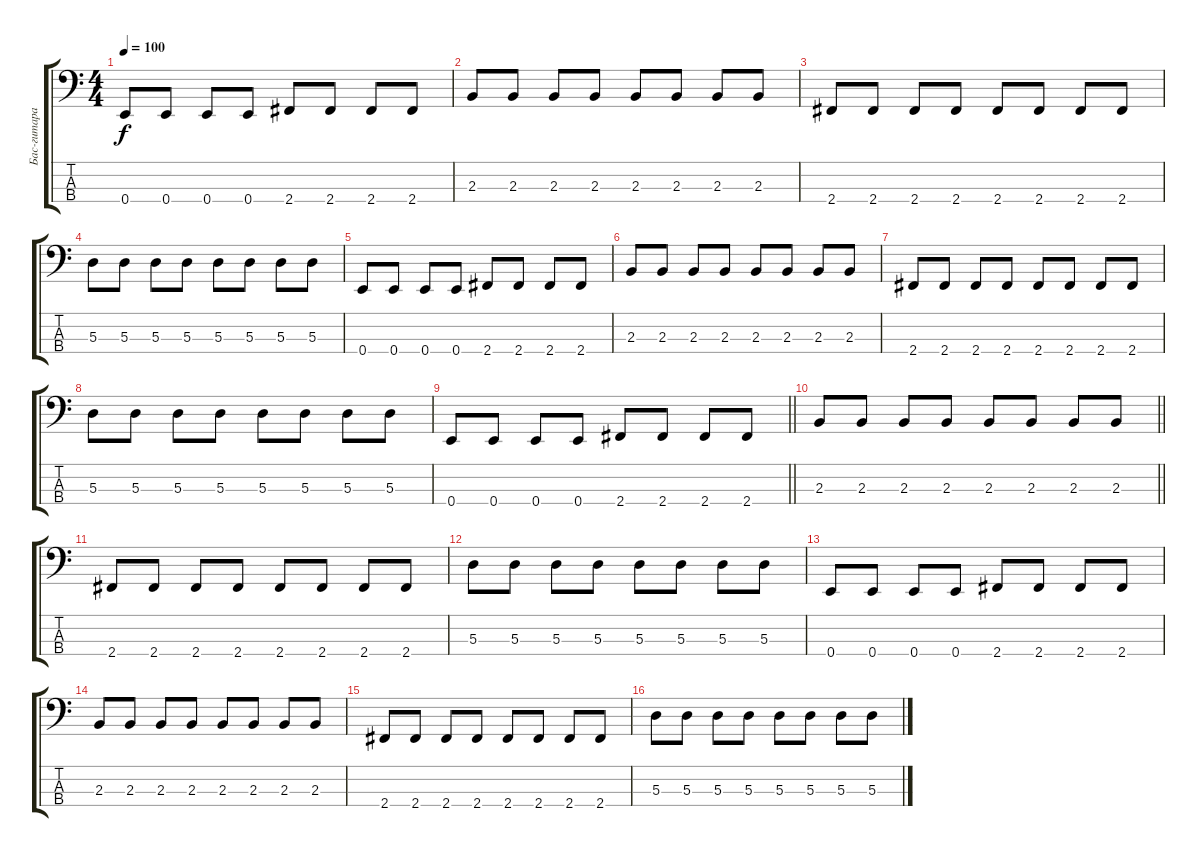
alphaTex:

\track ("Бас-гитара" "Бас-гитара") {instrument electricbasspick}
\staff {score tabs}
\tuning (G2 D2 A1 E1) {hide}
\ts (4 4)
\tempo 100
\clef f4
\ks c
0.4.8{dy f} 0.4.8 0.4.8 0.4.8 2.4.8 2.4.8 2.4.8 2.4.8 |
2.3.8 2.3.8 2.3.8 2.3.8 2.3.8 2.3.8 2.3.8 2.3.8 |
2.4.8 2.4.8 2.4.8 2.4.8 2.4.8 2.4.8 2.4.8 2.4.8 |
5.3.8 5.3.8 5.3.8 5.3.8 5.3.8 5.3.8 5.3.8 5.3.8 |
0.4.8 0.4.8 0.4.8 0.4.8 2.4.8 2.4.8 2.4.8 2.4.8 |
2.3.8 2.3.8 2.3.8 2.3.8 2.3.8 2.3.8 2.3.8 2.3.8 |
2.4.8 2.4.8 2.4.8 2.4.8 2.4.8 2.4.8 2.4.8 2.4.8 |
5.3.8 5.3.8 5.3.8 5.3.8 5.3.8 5.3.8 5.3.8 5.3.8 |
\barLineRight lightlight
0.4.8 0.4.8 0.4.8 0.4.8 2.4.8 2.4.8 2.4.8 2.4.8 |
\barLineRight lightlight
2.3.8 2.3.8 2.3.8 2.3.8 2.3.8 2.3.8 2.3.8 2.3.8 |
2.4.8 2.4.8 2.4.8 2.4.8 2.4.8 2.4.8 2.4.8 2.4.8 |
5.3.8 5.3.8 5.3.8 5.3.8 5.3.8 5.3.8 5.3.8 5.3.8 |
0.4.8 0.4.8 0.4.8 0.4.8 2.4.8 2.4.8 2.4.8 2.4.8 |
2.3.8 2.3.8 2.3.8 2.3.8 2.3.8 2.3.8 2.3.8 2.3.8 |
2.4.8 2.4.8 2.4.8 2.4.8 2.4.8 2.4.8 2.4.8 2.4.8 |
5.3.8 5.3.8 5.3.8 5.3.8 5.3.8 5.3.8 5.3.8 5.3.8
